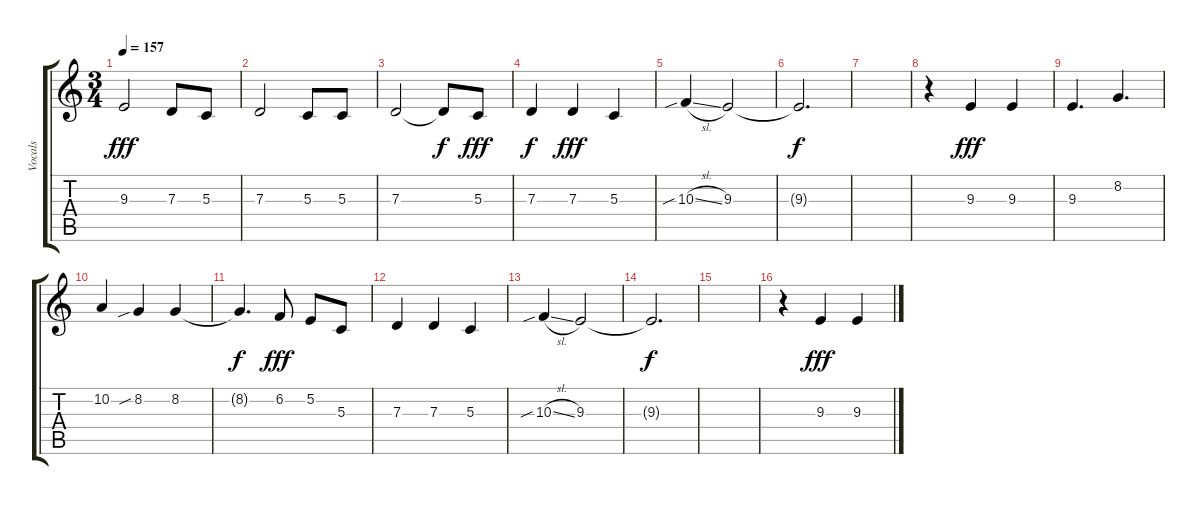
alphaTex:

\track ("Vocals" "Vocals") {instrument lead6voice}
\staff {score tabs}
\tuning (E4 B3 G3 D3 A2 E2) {hide}
\ts (3 4)
\tempo 157
\clef g2
\ks c
9.3.2{dy fff} 7.3.8 5.3.8 |
7.3.2 5.3.8 5.3.8 |
7.3.2 7.3{t}.8{dy f} 5.3.8{dy fff} |
7.3.4{dy f} 7.3.4{dy fff} 5.3.4 |
10.3{sib sl}.4 9.3.2 |
9.3{t}.2{d dy f} |
|
r.4 9.3.4{dy fff} 9.3.4 |
9.3.4{d} 8.2.4{d} |
10.2.4 8.2{sib}.4 8.2.4 |
8.2{t}.4{d dy f} 6.2.8{dy fff} 5.2.8 5.3.8 |
7.3.4 7.3.4 5.3.4 |
10.3{sib sl}.4 9.3.2 |
9.3{t}.2{d dy f} |
|
r.4 9.3.4{dy fff} 9.3.4
